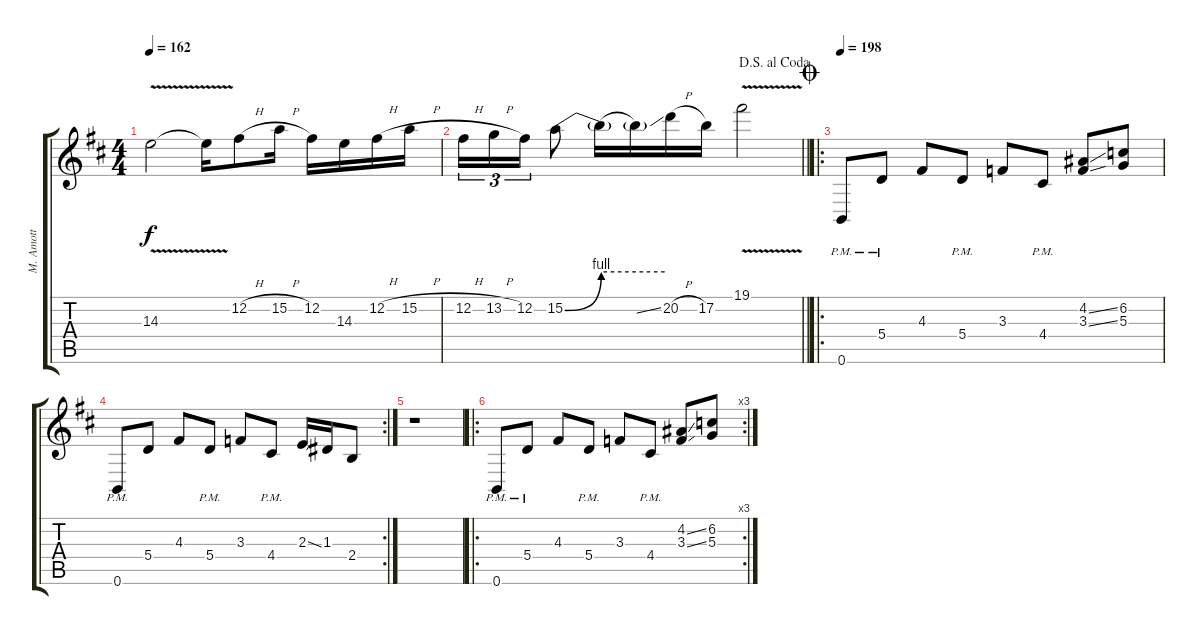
\track ("M. Amott" "M. Amott") {instrument distortionguitar}
\staff {score tabs}
\tuning (B3 Gb3 D3 A2 E2 B1) {hide}
\ts (4 4)
\tempo 162
\clef g2
\ks d
14.3{v}.2{dy f} 14.3{t}.16 12.2{h}.8 15.2{h}.16 12.2.16 14.3.16 12.2{h}.16 15.2{h}.16 |
\jump dalsegnoalcoda
\barLineRight lightlight
12.2{h}.16{tu (3 2)} 13.2{h}.16{tu (3 2)} 12.2.16{tu (3 2)} 15.2{be (bend 0 0 60 4)}.8 15.2{be (hold 0 4 60 4) t}.16 15.2{ss t}.16 20.2{h}.16 17.2.16 19.1{v}.2 |
\ro
\jump coda
\tempo 198
0.6{pm}.8 5.4{pm}.8 4.3.8 5.4{pm}.8 3.3.8 4.4{pm}.8 (4.2{ss} 3.3{ss}).8 (6.2 5.3).8 |
\rc 2
0.6{pm}.8 5.4.8 4.3.8 5.4{pm}.8 3.3.8 4.4{pm}.8 2.3{ss}.16 1.3.16 2.4.8 |
r.1 |
\ro
\rc 3
0.6{pm}.8 5.4{pm}.8 4.3.8 5.4{pm}.8 3.3.8 4.4{pm}.8 (4.2{ss} 3.3{ss}).8 (6.2 5.3).8
